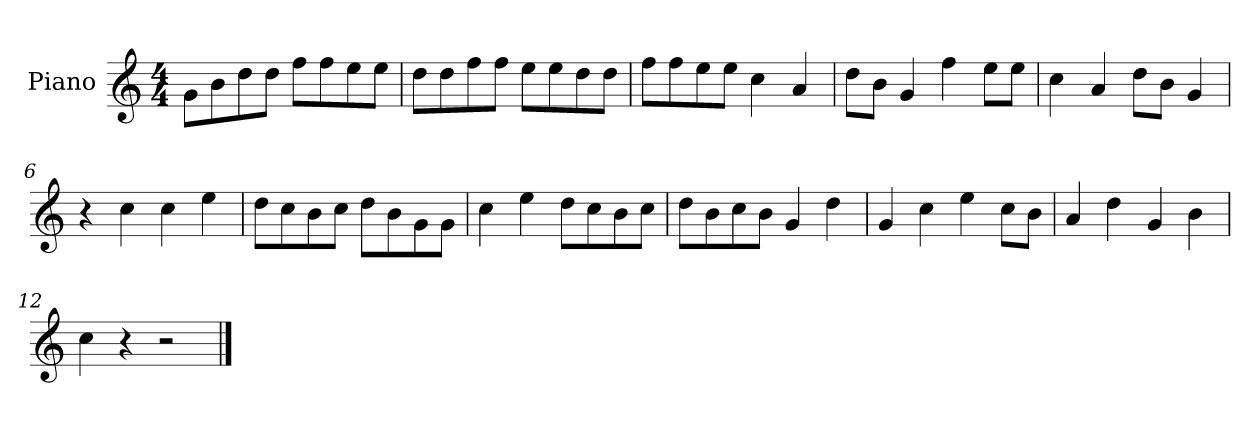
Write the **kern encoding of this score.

**kern
*part1
*staff1
*I"Piano
*I'P-no
*clefG2
*k[]
*M4/4
*MM90
=1
8g\L
8b\
8dd\
8dd\J
8ff\L
8ff\
8ee\
8ee\J
=2
8dd\L
8dd\
8ff\
8ff\J
8ee\L
8ee\
8dd\
8dd\J
=3
8ff\L
8ff\
8ee\
8ee\J
4cc\
4a/
=4
8dd\L
8b\J
4g/
4ff\
8ee\L
8ee\J
=5
4cc\
4a/
8dd\L
8b\J
4g/
=6
4r
4cc\
4cc\
4ee\
!!LO:LB:g=z
=7
8dd\L
8cc\
8b\
8cc\J
8dd\L
8b\
8g\
8g\J
=8
4cc\
4ee\
8dd\L
8cc\
8b\
8cc\J
=9
8dd\L
8b\
8cc\
8b\J
4g/
4dd\
=10
4g/
4cc\
4ee\
8cc\L
8b\J
=11
4a/
4dd\
4g/
4b\
=12
4cc\
4r
2r
==
*-
